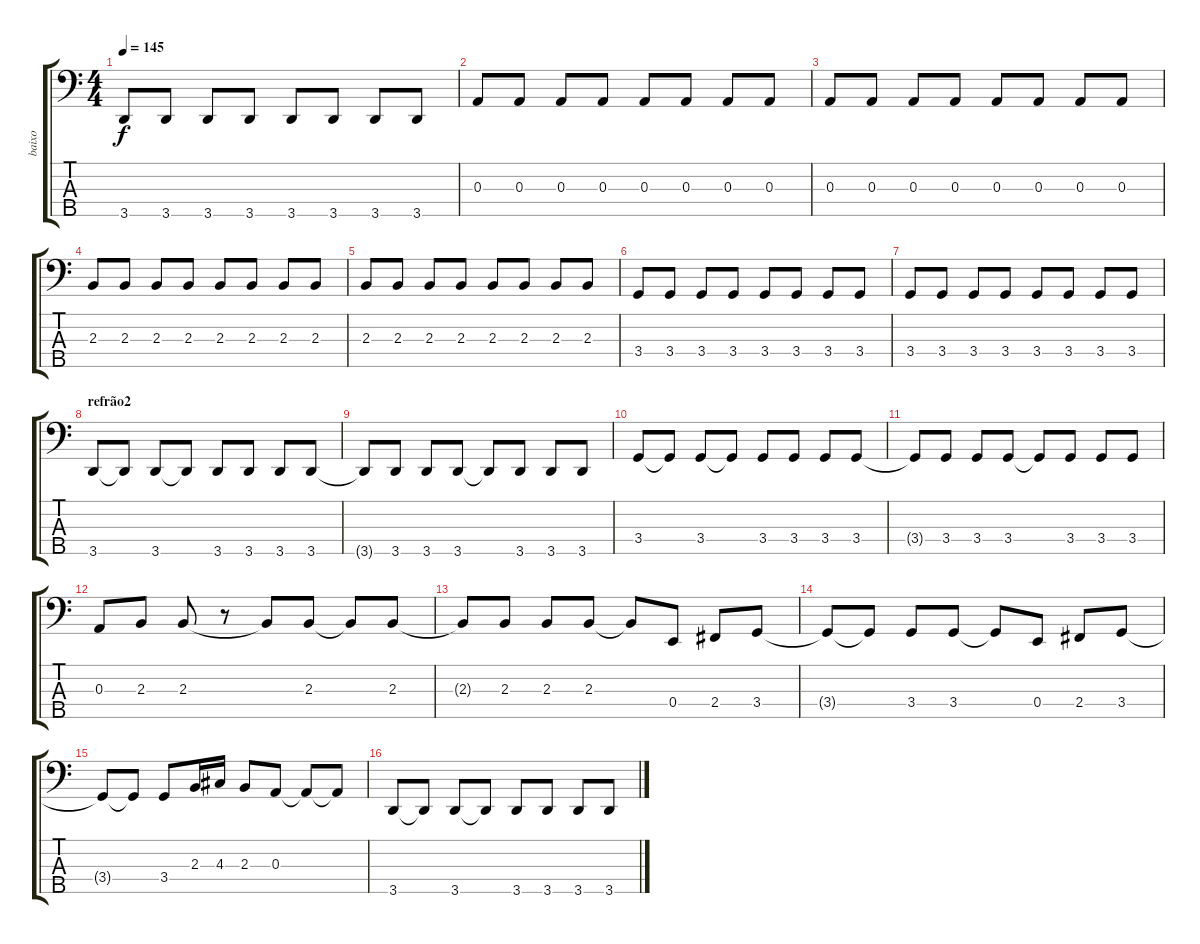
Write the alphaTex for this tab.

\track ("baixo" "baixo") {instrument electricbassfinger}
\staff {score tabs}
\tuning (G2 D2 A1 E1 B0) {hide}
\ts (4 4)
\tempo 145
\clef f4
\ks c
3.5.8{dy f} 3.5.8 3.5.8 3.5.8 3.5.8 3.5.8 3.5.8 3.5.8 |
0.3.8 0.3.8 0.3.8 0.3.8 0.3.8 0.3.8 0.3.8 0.3.8 |
0.3.8 0.3.8 0.3.8 0.3.8 0.3.8 0.3.8 0.3.8 0.3.8 |
2.3.8 2.3.8 2.3.8 2.3.8 2.3.8 2.3.8 2.3.8 2.3.8 |
2.3.8 2.3.8 2.3.8 2.3.8 2.3.8 2.3.8 2.3.8 2.3.8 |
3.4.8 3.4.8 3.4.8 3.4.8 3.4.8 3.4.8 3.4.8 3.4.8 |
3.4.8 3.4.8 3.4.8 3.4.8 3.4.8 3.4.8 3.4.8 3.4.8 |
\section ("" "refrão2")
3.5.8 3.5{t}.8 3.5.8 3.5{t}.8 3.5.8 3.5.8 3.5.8 3.5.8 |
3.5{t}.8 3.5.8 3.5.8 3.5.8 3.5{t}.8 3.5.8 3.5.8 3.5.8 |
3.4.8 3.4{t}.8 3.4.8 3.4{t}.8 3.4.8 3.4.8 3.4.8 3.4.8 |
3.4{t}.8 3.4.8 3.4.8 3.4.8 3.4{t}.8 3.4.8 3.4.8 3.4.8 |
0.3.8 2.3.8 2.3.8 r.8 2.3{t}.8 2.3.8 2.3{t}.8 2.3.8 |
2.3{t}.8 2.3.8 2.3.8 2.3.8 2.3{t}.8 0.4.8 2.4.8 3.4.8 |
3.4{t}.8 3.4{t}.8 3.4.8 3.4.8 3.4{t}.8 0.4.8 2.4.8 3.4.8 |
3.4{t}.8 3.4{t}.8 3.4.8 2.3.16 4.3.16 2.3.8 0.3.8 0.3{t}.8 0.3{t}.8 |
3.5.8 3.5{t}.8 3.5.8 3.5{t}.8 3.5.8 3.5.8 3.5.8 3.5.8
